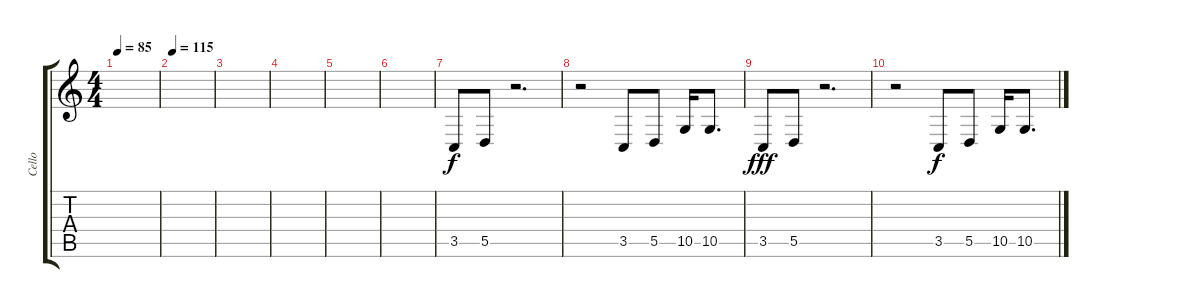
\track ("Cello" "Cello") {instrument cello}
\staff {score tabs}
\tuning (E4 B3 G3 D3 A2 E2) {hide}
\ts (4 4)
\tempo 85
\clef g2
\ks c
|
\tempo 115
|
|
|
|
|
3.5.8 5.5.8 r.2{d} |
r.2 3.5.8{dy f} 5.5.8 10.5.16 10.5.8{d} |
3.5.8{dy fff} 5.5.8 r.2{d} |
r.2 3.5.8{dy f} 5.5.8 10.5.16 10.5.8{d}
